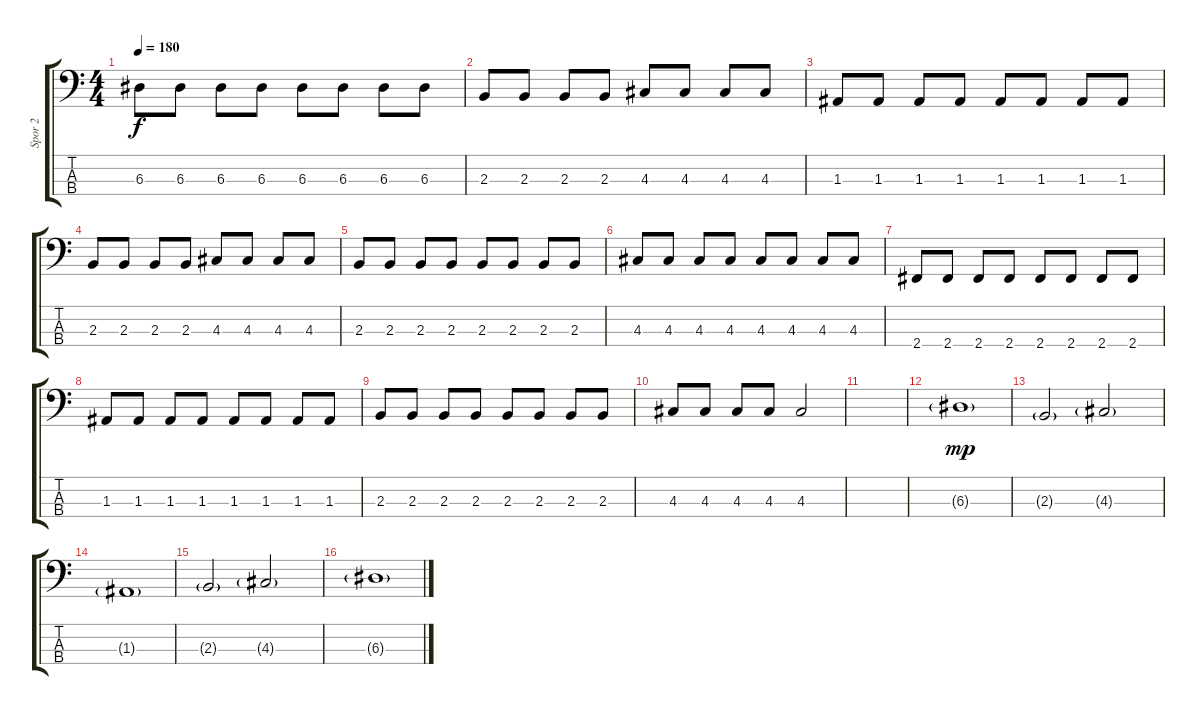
\track ("Spor 2" "Spor 2") {instrument electricbassfinger}
\staff {score tabs}
\tuning (G2 D2 A1 E1) {hide}
\ts (4 4)
\tempo 180
\clef f4
\ks c
6.3.8{dy f} 6.3.8 6.3.8 6.3.8 6.3.8 6.3.8 6.3.8 6.3.8 |
2.3.8 2.3.8 2.3.8 2.3.8 4.3.8 4.3.8 4.3.8 4.3.8 |
1.3.8 1.3.8 1.3.8 1.3.8 1.3.8 1.3.8 1.3.8 1.3.8 |
2.3.8 2.3.8 2.3.8 2.3.8 4.3.8 4.3.8 4.3.8 4.3.8 |
2.3.8 2.3.8 2.3.8 2.3.8 2.3.8 2.3.8 2.3.8 2.3.8 |
4.3.8 4.3.8 4.3.8 4.3.8 4.3.8 4.3.8 4.3.8 4.3.8 |
2.4.8 2.4.8 2.4.8 2.4.8 2.4.8 2.4.8 2.4.8 2.4.8 |
1.3.8 1.3.8 1.3.8 1.3.8 1.3.8 1.3.8 1.3.8 1.3.8 |
2.3.8 2.3.8 2.3.8 2.3.8 2.3.8 2.3.8 2.3.8 2.3.8 |
4.3.8 4.3.8 4.3.8 4.3.8 4.3.2 |
|
6.3{g}.1{dy mp} |
2.3{g}.2 4.3{g}.2 |
1.3{g}.1 |
2.3{g}.2 4.3{g}.2 |
6.3{g}.1
